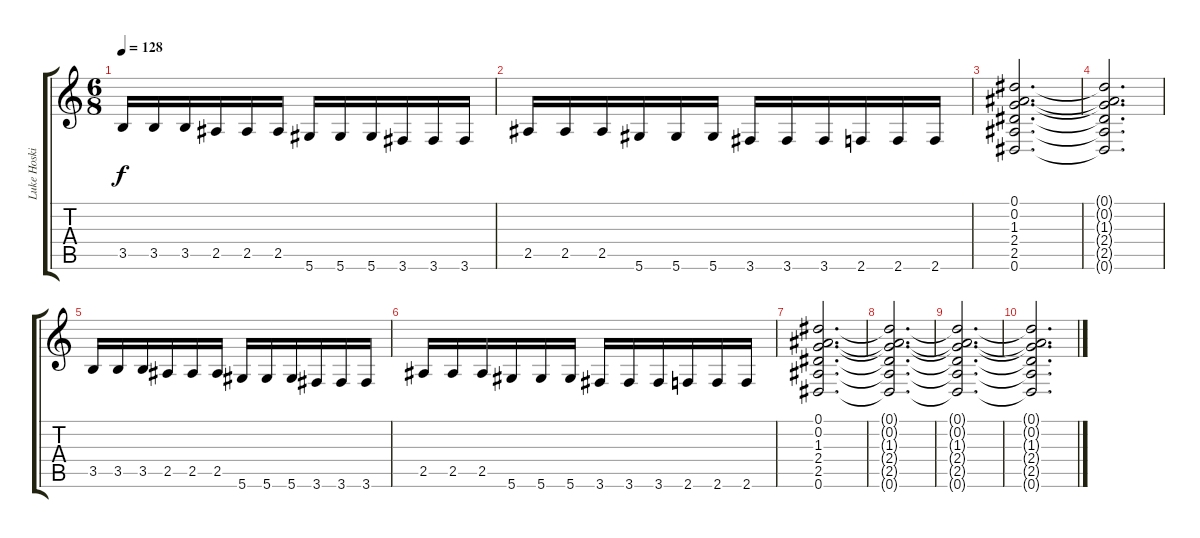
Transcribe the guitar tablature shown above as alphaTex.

\track ("Luke Hoskin" "Luke Hoski") {instrument distortionguitar}
\staff {score tabs}
\tuning (Eb4 Bb3 Gb3 Db3 Ab2 Eb2) {hide}
\ts (6 8)
\tempo 128
\clef g2
\ks c
3.5.16{dy f} 3.5.16 3.5.16 2.5.16 2.5.16 2.5.16 5.6.16 5.6.16 5.6.16 3.6.16 3.6.16 3.6.16 |
2.5.16 2.5.16 2.5.16 5.6.16 5.6.16 5.6.16 3.6.16 3.6.16 3.6.16 2.6.16 2.6.16 2.6.16 |
(0.1 0.2 1.3 2.4 2.5 0.6).2{d} |
(0.1{t} 0.2{t} 1.3{t} 2.4{t} 2.5{t} 0.6{t}).2{d} |
3.5.16 3.5.16 3.5.16 2.5.16 2.5.16 2.5.16 5.6.16 5.6.16 5.6.16 3.6.16 3.6.16 3.6.16 |
2.5.16 2.5.16 2.5.16 5.6.16 5.6.16 5.6.16 3.6.16 3.6.16 3.6.16 2.6.16 2.6.16 2.6.16 |
(0.1 0.2 1.3 2.4 2.5 0.6).2{d} |
(0.1{t} 0.2{t} 1.3{t} 2.4{t} 2.5{t} 0.6{t}).2{d} |
(0.1{t} 0.2{t} 1.3{t} 2.4{t} 2.5{t} 0.6{t}).2{d} |
(0.1{t} 0.2{t} 1.3{t} 2.4{t} 2.5{t} 0.6{t}).2{d}
